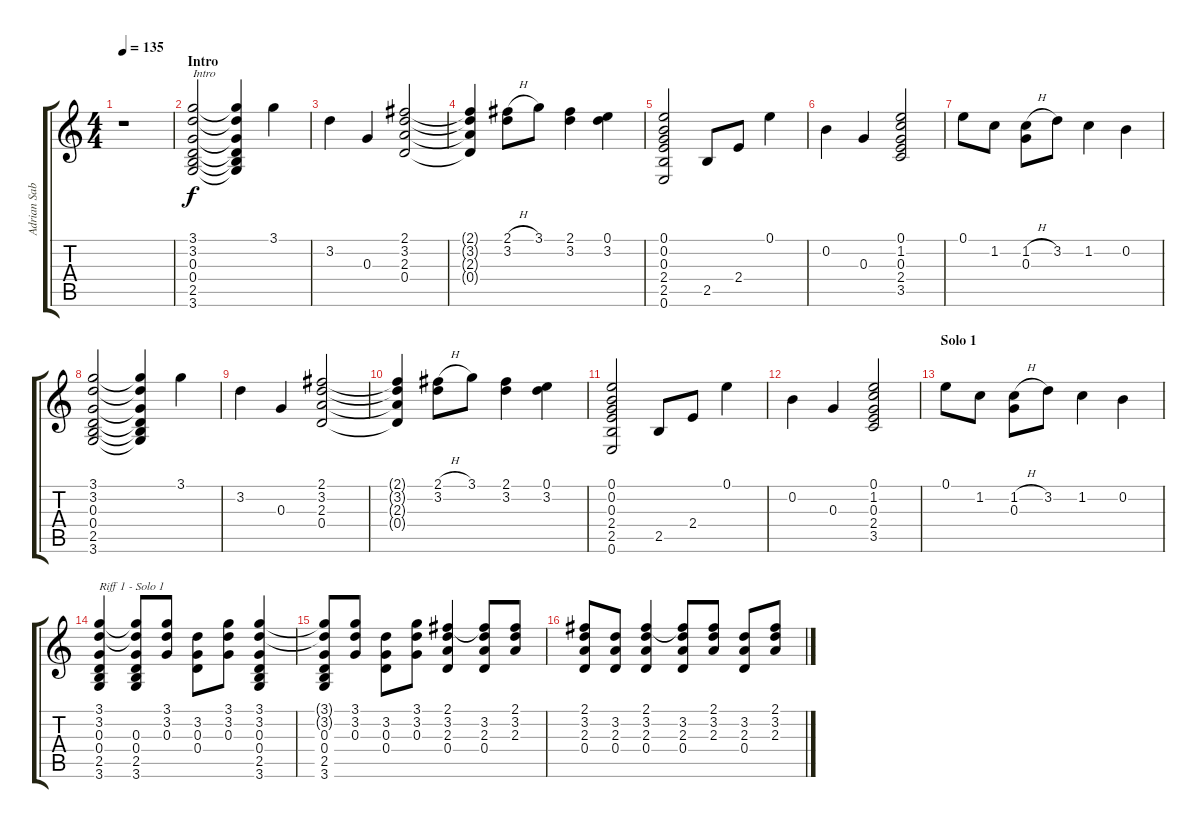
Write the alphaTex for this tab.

\track ("Adrian Sabbath  " "Adrian Sab") {instrument acousticguitarsteel}
\staff {score tabs}
\tuning (E4 B3 G3 D3 A2 E2) {hide}
\ts (4 4)
\tempo 135
\clef g2
\ks c
r.1{dy f instrument acousticguitarsteel} |
\section ("" "Intro")
(3.1 3.2 0.3 0.4 2.5 3.6).2{txt "Intro"} (3.1{t} 3.2{t} 0.3{t} 0.4{t} 2.5{t} 3.6{t}).4 3.1.4 |
3.2.4 0.3.4 (2.1 3.2 2.3 0.4).2 |
(2.1{t} 3.2{t} 2.3{t} 0.4{t}).4 (2.1{h} 3.2).8 3.1.8 (2.1 3.2).4 (0.1 3.2).4 |
(0.1 0.2 0.3 2.4 2.5 0.6).2 2.5.8 2.4.8 0.1.4 |
0.2.4 0.3.4 (0.1 1.2 0.3 2.4 3.5).2 |
0.1.8 1.2.8 (1.2{h} 0.3).8 3.2.8 1.2.4 0.2.4 |
(3.1 3.2 0.3 0.4 2.5 3.6).2 (3.1{t} 3.2{t} 0.3{t} 0.4{t} 2.5{t} 3.6{t}).4 3.1.4 |
3.2.4 0.3.4 (2.1 3.2 2.3 0.4).2 |
(2.1{t} 3.2{t} 2.3{t} 0.4{t}).4 (2.1{h} 3.2).8 3.1.8 (2.1 3.2).4 (0.1 3.2).4 |
(0.1 0.2 0.3 2.4 2.5 0.6).2 2.5.8 2.4.8 0.1.4 |
0.2.4 0.3.4 (0.1 1.2 0.3 2.4 3.5).2 |
\section ("" "Solo 1")
0.1.8 1.2.8 (1.2{h} 0.3).8 3.2.8 1.2.4 0.2.4 |
(3.1 3.2 0.3 0.4 2.5 3.6).4{txt "Riff 1 - Solo 1"} (3.1{t} 3.2{t} 0.3 0.4 2.5 3.6).8 (3.1 3.2 0.3).8 (3.2 0.3 0.4).8 (3.1 3.2 0.3).8 (3.1 3.2 0.3 0.4 2.5 3.6).4 |
(3.1{t} 3.2{t} 0.3 0.4 2.5 3.6).8 (3.1 3.2 0.3).8 (3.2 0.3 0.4).8 (3.1 3.2 0.3).8 (2.1 3.2 2.3 0.4).4 (2.1{t} 3.2 2.3 0.4).8 (2.1 3.2 2.3).8 |
(2.1 3.2 2.3 0.4).8 (3.2 2.3 0.4).8 (2.1 3.2 2.3 0.4).4 (2.1{t} 3.2 2.3 0.4).8 (2.1 3.2 2.3).8 (3.2 2.3 0.4).8 (2.1 3.2 2.3).8
